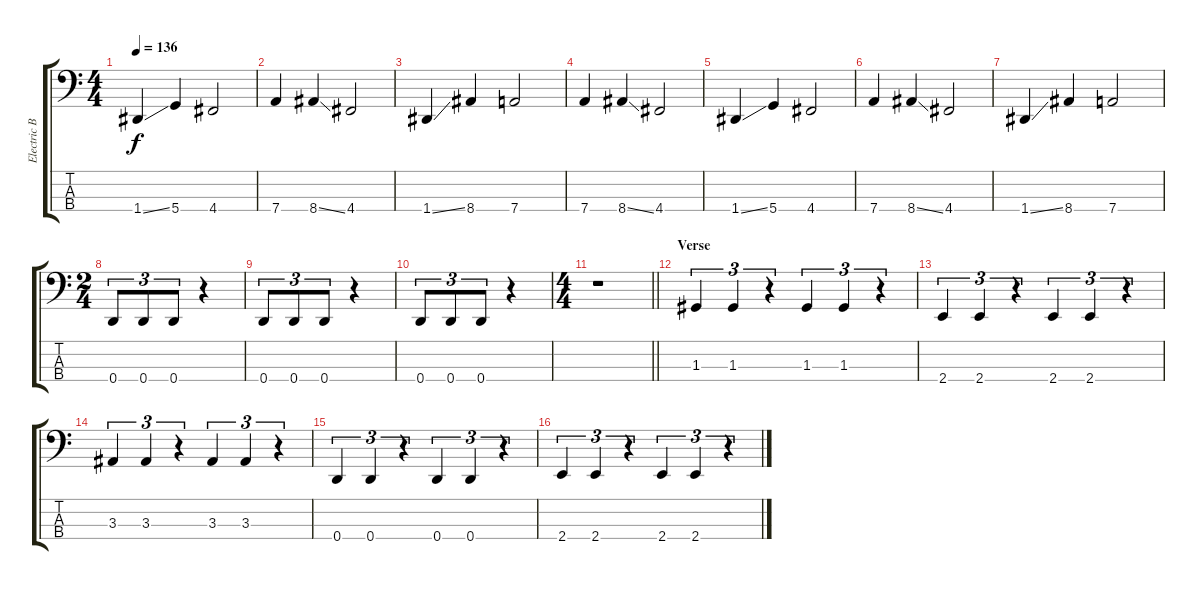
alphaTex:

\track ("Electric Bass" "Electric B") {instrument electricbasspick}
\staff {score tabs}
\tuning (F2 C2 G1 D1) {hide}
\ts (4 4)
\tempo 136
\clef f4
\ks c
1.4{ss}.4{dy f} 5.4.4 4.4.2 |
7.4.4 8.4{ss}.4 4.4.2 |
1.4{ss}.4 8.4.4 7.4.2 |
7.4.4 8.4{ss}.4 4.4.2 |
1.4{ss}.4 5.4.4 4.4.2 |
7.4.4 8.4{ss}.4 4.4.2 |
1.4{ss}.4 8.4.4 7.4.2 |
\ts (2 4)
0.4.8{tu (3 2)} 0.4.8{tu (3 2)} 0.4.8{tu (3 2)} r.4 |
0.4.8{tu (3 2)} 0.4.8{tu (3 2)} 0.4.8{tu (3 2)} r.4 |
0.4.8{tu (3 2)} 0.4.8{tu (3 2)} 0.4.8{tu (3 2)} r.4 |
\ts (4 4)
\barLineRight lightlight
r.1 |
\section ("" "Verse")
1.3.4{tu (3 2)} 1.3.4{tu (3 2)} r.4{tu (3 2)} 1.3.4{tu (3 2)} 1.3.4{tu (3 2)} r.4{tu (3 2)} |
2.4.4{tu (3 2)} 2.4.4{tu (3 2)} r.4{tu (3 2)} 2.4.4{tu (3 2)} 2.4.4{tu (3 2)} r.4{tu (3 2)} |
3.3.4{tu (3 2)} 3.3.4{tu (3 2)} r.4{tu (3 2)} 3.3.4{tu (3 2)} 3.3.4{tu (3 2)} r.4{tu (3 2)} |
0.4.4{tu (3 2)} 0.4.4{tu (3 2)} r.4{tu (3 2)} 0.4.4{tu (3 2)} 0.4.4{tu (3 2)} r.4{tu (3 2)} |
2.4.4{tu (3 2)} 2.4.4{tu (3 2)} r.4{tu (3 2)} 2.4.4{tu (3 2)} 2.4.4{tu (3 2)} r.4{tu (3 2)}
